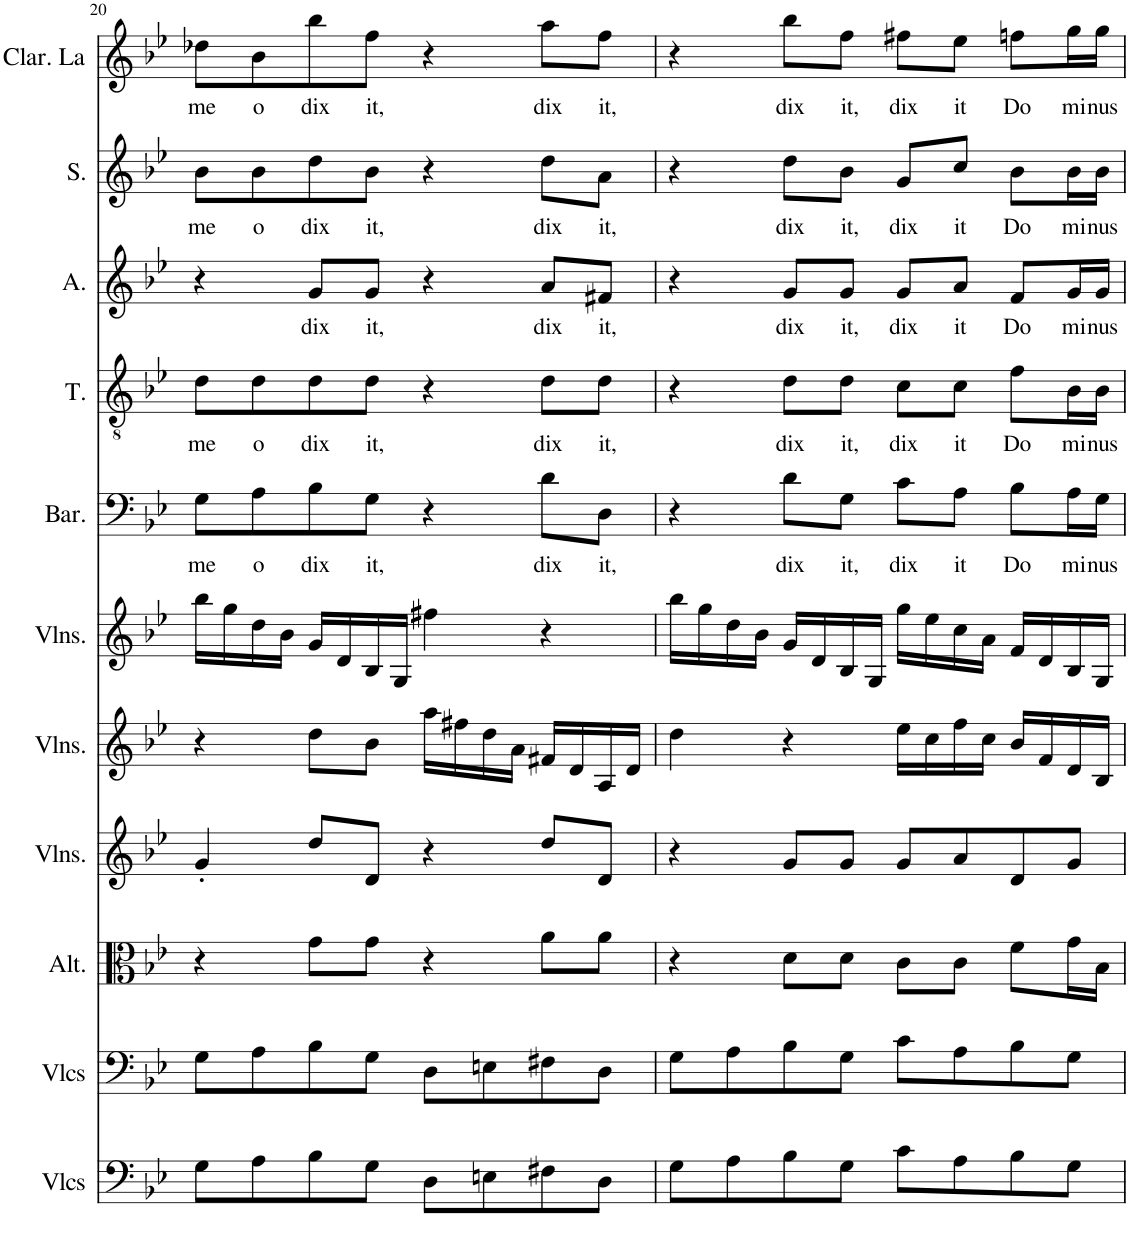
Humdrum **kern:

**kern	**kern	**kern	**kern	**kern	**kern	**kern	**text	**kern	**text	**kern	**text	**kern	**text	**kern	**text
*part11	*part10	*part9	*part8	*part7	*part6	*part5	*part5	*part4	*part4	*part3	*part3	*part2	*part2	*part1	*part1
*staff11	*staff10	*staff9	*staff8	*staff7	*staff6	*staff5	*staff5	*staff4	*staff4	*staff3	*staff3	*staff2	*staff2	*staff1	*staff1
*I"Violoncelles, Continuo	*I"Violoncelles, Violoncello	*I"Altos, Viola II	*I"Violons, Viola I	*I"Violons, Violin II	*I"Violons, Violin I	*I"Baryton, Bass	*	*I"Ténor, Tenor	*	*I"Alto, Alto	*	*I"Soprano, Soprano II	*	*I"Clarinette en La, Soprano I	*
*I'Vlcs	*I'Vlcs	*I'Alt.	*I'Vlns.	*I'Vlns.	*I'Vlns.	*I'Bar.	*	*I'T.	*	*I'A.	*	*I'S.	*	*I'Clar. La	*
!!LO:PB:g=z
*clefF4	*clefF4	*clefC3	*clefG2	*clefG2	*clefG2	*clefF4	*	*clefGv2	*	*clefG2	*	*clefG2	*	*clefG2	*
*	*	*	*	*	*	*	*	*	*	*	*	*	*	*Trd2c3	*
*k[b-e-]	*k[b-e-]	*k[b-e-]	*k[b-e-]	*k[b-e-]	*k[b-e-]	*k[b-e-]	*	*k[b-e-]	*	*k[b-e-]	*	*k[b-e-]	*	*k[b-e-]	*
*M4/4	*M4/4	*M4/4	*M4/4	*M4/4	*M4/4	*M4/4	*	*M4/4	*	*M4/4	*	*M4/4	*	*M4/4	*
=20	=20	=20	=20	=20	=20	=20	=20	=20	=20	=20	=20	=20	=20	=20	=20
!	!	!	!	!	!	!	!LO:LY:b	!	!LO:LY:b	!	!	!	!LO:LY:b	!	!LO:LY:b
8G\L	8G\L	4r	4g'/	4r	16bb-\LL	8G\L	me	8d\L	me	4r	.	8b-\L	me	8dd-X\L	me
.	.	.	.	.	16gg\	.	.	.	.	.	.	.	.	.	.
!	!	!	!	!	!	!	!LO:LY:b	!	!LO:LY:b	!	!	!	!LO:LY:b	!	!LO:LY:b
8A\	8A\	.	.	.	16dd\	8A\	o	8d\	o	.	.	8b-\	o	8b-\	o
.	.	.	.	.	16b-\JJ	.	.	.	.	.	.	.	.	.	.
!	!	!	!	!	!	!	!LO:LY:b	!	!LO:LY:b	!	!LO:LY:b	!	!LO:LY:b	!	!LO:LY:b
8B-\	8B-\	8g\L	8dd/L	8dd\L	16g/LL	8B-\	dix	8d\	dix	8g/L	dix	8dd\	dix	8bb-\	dix
.	.	.	.	.	16d/	.	.	.	.	.	.	.	.	.	.
!	!	!	!	!	!	!	!LO:LY:b	!	!LO:LY:b	!	!LO:LY:b	!	!LO:LY:b	!	!LO:LY:b
8G\J	8G\J	8g\J	8d/J	8b-\J	16B-/	8G\J	it,	8d\J	it,	8g/J	it,	8b-\J	it,	8ff\J	it,
.	.	.	.	.	16G/JJ	.	.	.	.	.	.	.	.	.	.
8D\L	8D\L	4r	4r	16aa\LL	4ff#X\	4r	.	4r	.	4r	.	4r	.	4r	.
.	.	.	.	16ff#X\	.	.	.	.	.	.	.	.	.	.	.
8En\	8En\	.	.	16dd\	.	.	.	.	.	.	.	.	.	.	.
.	.	.	.	16a\JJ	.	.	.	.	.	.	.	.	.	.	.
!	!	!	!	!	!	!	!LO:LY:b	!	!LO:LY:b	!	!LO:LY:b	!	!LO:LY:b	!	!LO:LY:b
8F#X\	8F#X\	8a\L	8dd/L	16f#X/LL	4r	8d\L	dix	8d\L	dix	8a/L	dix	8dd\L	dix	8aa\L	dix
.	.	.	.	16d/	.	.	.	.	.	.	.	.	.	.	.
!	!	!	!	!	!	!	!LO:LY:b	!	!LO:LY:b	!	!LO:LY:b	!	!LO:LY:b	!	!LO:LY:b
8D\J	8D\J	8a\J	8d/J	16A/	.	8D\J	it,	8d\J	it,	8f#X/J	it,	8a\J	it,	8ff\J	it,
.	.	.	.	16d/JJ	.	.	.	.	.	.	.	.	.	.	.
=21	=21	=21	=21	=21	=21	=21	=21	=21	=21	=21	=21	=21	=21	=21	=21
8G\L	8G\L	4r	4r	4dd\	16bb-\LL	4r	.	4r	.	4r	.	4r	.	4r	.
.	.	.	.	.	16gg\	.	.	.	.	.	.	.	.	.	.
8A\	8A\	.	.	.	16dd\	.	.	.	.	.	.	.	.	.	.
.	.	.	.	.	16b-\JJ	.	.	.	.	.	.	.	.	.	.
!	!	!	!	!	!	!	!LO:LY:b	!	!LO:LY:b	!	!LO:LY:b	!	!LO:LY:b	!	!LO:LY:b
8B-\	8B-\	8d\L	8g/L	4r	16g/LL	8d\L	dix	8d\L	dix	8g/L	dix	8dd\L	dix	8bb-\L	dix
.	.	.	.	.	16d/	.	.	.	.	.	.	.	.	.	.
!	!	!	!	!	!	!	!LO:LY:b	!	!LO:LY:b	!	!LO:LY:b	!	!LO:LY:b	!	!LO:LY:b
8G\J	8G\J	8d\J	8g/J	.	16B-/	8G\J	it,	8d\J	it,	8g/J	it,	8b-\J	it,	8ff\J	it,
.	.	.	.	.	16G/JJ	.	.	.	.	.	.	.	.	.	.
!	!	!	!	!	!	!	!LO:LY:b	!	!LO:LY:b	!	!LO:LY:b	!	!LO:LY:b	!	!LO:LY:b
8c\L	8c\L	8c\L	8g/L	16ee-\LL	16gg\LL	8c\L	dix	8c\L	dix	8g/L	dix	8g/L	dix	8ff#X\L	dix
.	.	.	.	16cc\	16ee-\	.	.	.	.	.	.	.	.	.	.
!	!	!	!	!	!	!	!LO:LY:b	!	!LO:LY:b	!	!LO:LY:b	!	!LO:LY:b	!	!LO:LY:b
8A\	8A\	8c\J	8a/	16ff\	16cc\	8A\J	it	8c\J	it	8a/J	it	8cc/J	it	8ee-\J	it
.	.	.	.	16cc\JJ	16a\JJ	.	.	.	.	.	.	.	.	.	.
!	!	!	!	!	!	!	!LO:LY:b	!	!LO:LY:b	!	!LO:LY:b	!	!LO:LY:b	!	!LO:LY:b
8B-\	8B-\	8f\L	8d/	16b-/LL	16f/LL	8B-\L	Do	8f\L	Do	8f/L	Do	8b-\L	Do	8ffn\L	Do
.	.	.	.	16f/	16d/	.	.	.	.	.	.	.	.	.	.
!	!	!	!	!	!	!	!LO:LY:b	!	!LO:LY:b	!	!LO:LY:b	!	!LO:LY:b	!	!LO:LY:b
8G\J	8G\J	16g\L	8g/J	16d/	16B-/	16A\L	mi	16B-\L	mi	16g/L	mi	16b-\L	mi	16gg\L	mi
!	!	!	!	!	!	!	!LO:LY:b	!	!LO:LY:b	!	!LO:LY:b	!	!LO:LY:b	!	!LO:LY:b
.	.	16B-\JJ	.	16B-/JJ	16G/JJ	16G\JJ	nus	16B-\JJ	nus	16g/JJ	nus	16b-\JJ	nus	16gg\JJ	nus
=	=	=	=	=	=	=	=	=	=	=	=	=	=	=	=
*-	*-	*-	*-	*-	*-	*-	*-	*-	*-	*-	*-	*-	*-	*-	*-
